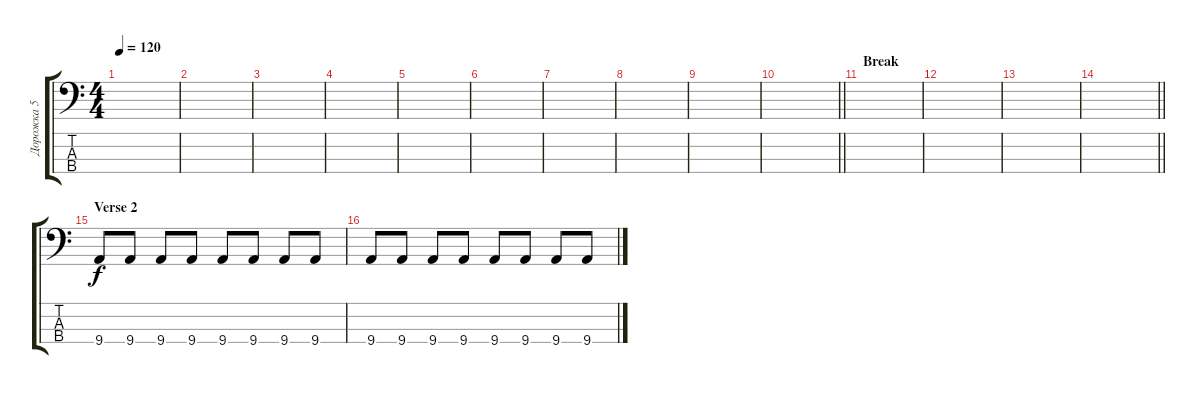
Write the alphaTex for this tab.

\track ("Дорожка 5" "Дорожка 5") {instrument electricbassfinger}
\staff {score tabs}
\tuning (G2 D2 G1 C1) {hide}
\ts (4 4)
\tempo 120
\clef f4
\ks c
|
|
|
|
|
|
|
|
|
\barLineRight lightlight
|
\section ("" "Break")
|
|
|
\barLineRight lightlight
|
\section ("" "Verse 2")
9.4.8 9.4.8 9.4.8 9.4.8 9.4.8 9.4.8 9.4.8 9.4.8 |
9.4.8 9.4.8 9.4.8 9.4.8 9.4.8 9.4.8 9.4.8 9.4.8
